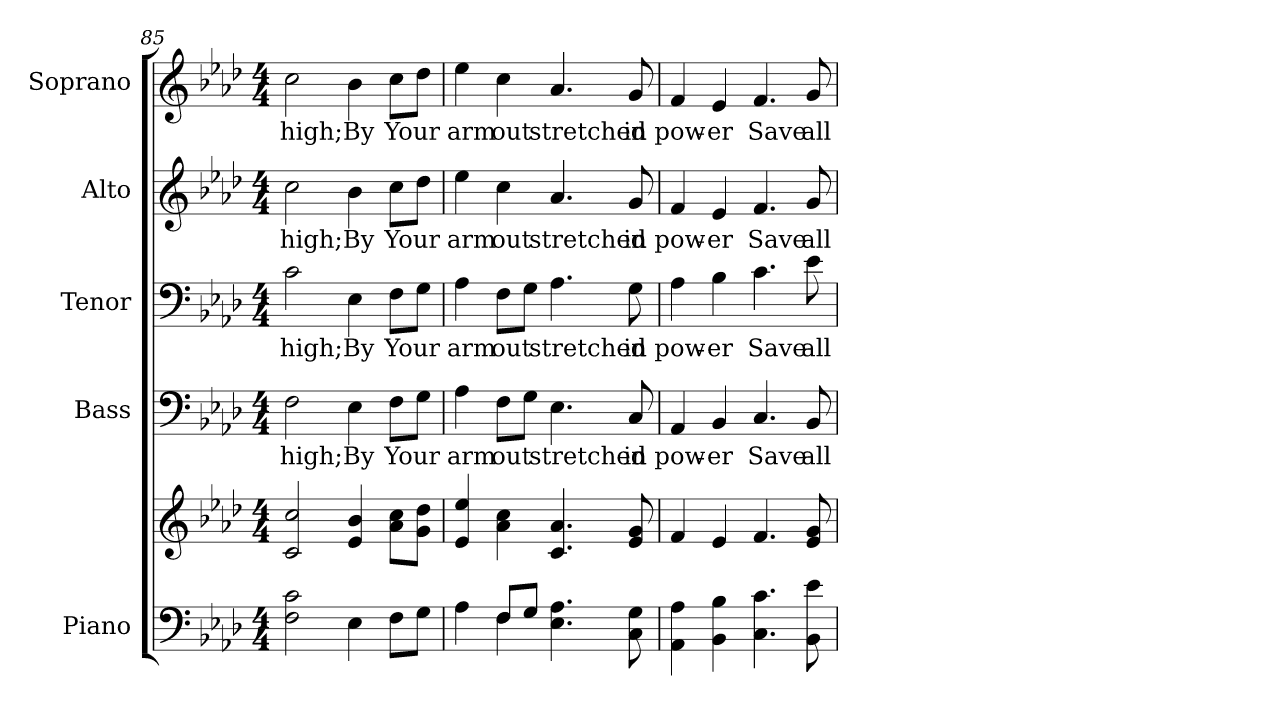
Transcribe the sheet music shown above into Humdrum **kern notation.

**kern	**kern	**kern	**text	**kern	**text	**kern	**text	**kern	**text
*part5	*part5	*part4	*part4	*part3	*part3	*part2	*part2	*part1	*part1
*staff6	*staff5	*staff4	*staff4	*staff3	*staff3	*staff2	*staff2	*staff1	*staff1
*I"Piano	*	*I"Bass	*	*I"Tenor	*	*I"Alto	*	*I"Soprano	*
*I'Pno.	*	*I'B.	*	*I'T.	*	*I'A.	*	*I'S.	*
!!LO:LB:g=z
*clefF4	*clefG2	*clefF4	*	*clefF4	*	*clefG2	*	*clefG2	*
*k[b-e-a-d-]	*k[b-e-a-d-]	*k[b-e-a-d-]	*	*k[b-e-a-d-]	*	*k[b-e-a-d-]	*	*k[b-e-a-d-]	*
*A-:	*A-:	*A-:	*	*A-:	*	*A-:	*	*A-:	*
*M4/4	*M4/4	*M4/4	*	*M4/4	*	*M4/4	*	*M4/4	*
=85	=85	=85	=85	=85	=85	=85	=85	=85	=85
!	!	!	!LO:LY:b:color=#000000	!	!	!	!	!	!
!	!	!	!	!	!LO:LY:b:color=#000000	!	!	!	!
!	!	!	!	!	!	!	!LO:LY:b:color=#000000	!	!
!	!	!	!	!	!	!	!	!	!LO:LY:b:color=#000000
2Fi\ 2ci	2ci/ 2cci	2Fi\	high;	2ci\	high;	2cci\	high;	2cci\	high;
!	!	!	!LO:LY:b:color=#000000	!	!	!	!	!	!
!	!	!	!	!	!LO:LY:b:color=#000000	!	!	!	!
!	!	!	!	!	!	!	!LO:LY:b:color=#000000	!	!
!	!	!	!	!	!	!	!	!	!LO:LY:b:color=#000000
4E-i\	4e-i/ 4b-i	4E-i\	By	4E-i\	By	4b-i\	By	4b-i\	By
!	!	!	!LO:LY:b:color=#000000	!	!	!	!	!	!
!	!	!	!	!	!LO:LY:b:color=#000000	!	!	!	!
!	!	!	!	!	!	!	!LO:LY:b:color=#000000	!	!
!	!	!	!	!	!	!	!	!	!LO:LY:b:color=#000000
8Fi\L	8a-i\ 8cciL	8Fi\L	Your	8Fi\L	Your	8cci\L	Your	8cci\L	Your
8Gi\J	8gi\ 8dd-iJ	8Gi\J	.	8Gi\J	.	8dd-i\J	.	8dd-i\J	.
=86	=86	=86	=86	=86	=86	=86	=86	=86	=86
*^	*	*	*	*	*	*	*	*	*
!	!	!	!	!LO:LY:b:color=#000000	!	!	!	!	!	!
!	!	!	!	!	!	!LO:LY:b:color=#000000	!	!	!	!
!	!	!	!	!	!	!	!	!LO:LY:b:color=#000000	!	!
!	!	!	!	!	!	!	!	!	!	!LO:LY:b:color=#000000
4A-i\	4ryy	4e-i/ 4ee-i	4A-i\	arm	4A-i\	arm	4ee-i\	arm	4ee-i\	arm
!	!	!	!	!LO:LY:b:color=#000000	!	!	!	!	!	!
!	!	!	!	!	!	!LO:LY:b:color=#000000	!	!	!	!
!	!	!	!	!	!	!	!	!LO:LY:b:color=#000000	!	!
!	!	!	!	!	!	!	!	!	!	!LO:LY:b:color=#000000
8Fi/L	4Fi\	4a-i\ 4cci	8Fi\L	out	8Fi\L	out	4cci\	out	4cci\	out
8Gi/J	.	.	8Gi\J	.	8Gi\J	.	.	.	.	.
!	!	!	!	!LO:LY:b:color=#000000	!	!	!	!	!	!
!	!	!	!	!	!	!LO:LY:b:color=#000000	!	!	!	!
!	!	!	!	!	!	!	!	!LO:LY:b:color=#000000	!	!
!	!	!	!	!	!	!	!	!	!	!LO:LY:b:color=#000000
4.E-i\ 4.A-i	2ryy	4.ci/ 4.a-i	4.E-i\	stretched	4.A-i\	stretched	4.a-i/	stretched	4.a-i/	stretched
!	!	!	!	!LO:LY:b:color=#000000	!	!	!	!	!	!
!	!	!	!	!	!	!LO:LY:b:color=#000000	!	!	!	!
!	!	!	!	!	!	!	!	!LO:LY:b:color=#000000	!	!
!	!	!	!	!	!	!	!	!	!	!LO:LY:b:color=#000000
8Ci\ 8Gi	.	8e-i/ 8gi	8Ci/	in	8Gi\	in	8gi/	in	8gi/	in
*v	*v	*	*	*	*	*	*	*	*	*
=87	=87	=87	=87	=87	=87	=87	=87	=87	=87
!	!	!	!LO:LY:b:color=#000000	!	!	!	!	!	!
!	!	!	!	!	!LO:LY:b:color=#000000	!	!	!	!
!	!	!	!	!	!	!	!LO:LY:b:color=#000000	!	!
!	!	!	!	!	!	!	!	!	!LO:LY:b:color=#000000
4AA-i\ 4A-i	4fi/	4AA-i/	pow-	4A-i\	pow-	4fi/	pow-	4fi/	pow-
!	!	!	!LO:LY:b:color=#000000	!	!	!	!	!	!
!	!	!	!	!	!LO:LY:b:color=#000000	!	!	!	!
!	!	!	!	!	!	!	!LO:LY:b:color=#000000	!	!
!	!	!	!	!	!	!	!	!	!LO:LY:b:color=#000000
4BB-i\ 4B-i	4e-i/	4BB-i/	-er	4B-i\	-er	4e-i/	-er	4e-i/	-er
!	!	!	!LO:LY:b:color=#000000	!	!	!	!	!	!
!	!	!	!	!	!LO:LY:b:color=#000000	!	!	!	!
!	!	!	!	!	!	!	!LO:LY:b:color=#000000	!	!
!	!	!	!	!	!	!	!	!	!LO:LY:b:color=#000000
4.Ci\ 4.ci	4.fi/	4.Ci/	Save	4.ci\	Save	4.fi/	Save	4.fi/	Save
!	!	!	!LO:LY:b:color=#000000	!	!	!	!	!	!
!	!	!	!	!	!LO:LY:b:color=#000000	!	!	!	!
!	!	!	!	!	!	!	!LO:LY:b:color=#000000	!	!
!	!	!	!	!	!	!	!	!	!LO:LY:b:color=#000000
8BB-i\ 8e-i	8e-i/ 8gi	8BB-i/	all	8e-i\	all	8gi/	all	8gi/	all
=	=	=	=	=	=	=	=	=	=
*-	*-	*-	*-	*-	*-	*-	*-	*-	*-
